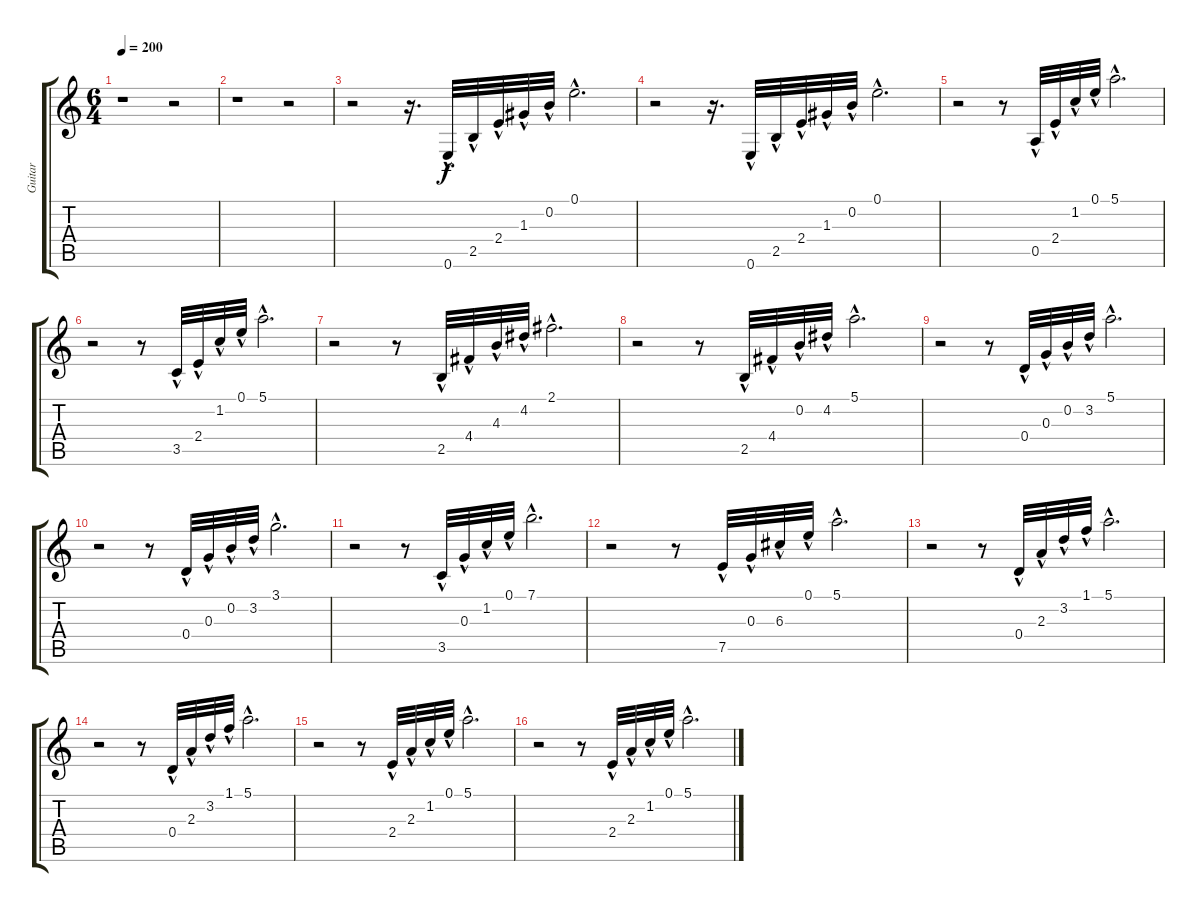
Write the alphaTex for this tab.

\track ("Guitar" "Guitar") {instrument acousticguitarsteel}
\staff {score tabs}
\tuning (E4 B3 G3 D3 A2 E2) {hide}
\ts (6 4)
\tempo 200
\clef g2
\ks c
r.1{dy f} r.2 |
r.1 r.2 |
r.2 r.16{d} 0.6{hac}.32 2.5{hac}.32 2.4{hac}.32 1.3{hac}.32 0.2{hac}.32 0.1{hac}.2{d} |
r.2 r.16{d} 0.6{hac}.32 2.5{hac}.32 2.4{hac}.32 1.3{hac}.32 0.2{hac}.32 0.1{hac}.2{d} |
r.2 r.8 0.5{hac}.32 2.4{hac}.32 1.2{hac}.32 0.1{hac}.32 5.1{hac}.2{d} |
r.2 r.8 3.5{hac}.32 2.4{hac}.32 1.2{hac}.32 0.1{hac}.32 5.1{hac}.2{d} |
r.2 r.8 2.5{hac}.32 4.4{hac}.32 4.3{hac}.32 4.2{hac}.32 2.1{hac}.2{d} |
r.2 r.8 2.5{hac}.32 4.4{hac}.32 0.2{hac}.32 4.2{hac}.32 5.1{hac}.2{d} |
r.2 r.8 0.4{hac}.32 0.3{hac}.32 0.2{hac}.32 3.2{hac}.32 5.1{hac}.2{d} |
r.2 r.8 0.4{hac}.32 0.3{hac}.32 0.2{hac}.32 3.2{hac}.32 3.1{hac}.2{d} |
r.2 r.8 3.5{hac}.32 0.3{hac}.32 1.2{hac}.32 0.1{hac}.32 7.1{hac}.2{d} |
r.2 r.8 7.5{hac}.32 0.3{hac}.32 6.3{hac}.32 0.1{hac}.32 5.1{hac}.2{d} |
r.2 r.8 0.4{hac}.32 2.3{hac}.32 3.2{hac}.32 1.1{hac}.32 5.1{hac}.2{d} |
r.2 r.8 0.4{hac}.32 2.3{hac}.32 3.2{hac}.32 1.1{hac}.32 5.1{hac}.2{d} |
r.2 r.8 2.4{hac}.32 2.3{hac}.32 1.2{hac}.32 0.1{hac}.32 5.1{hac}.2{d} |
r.2 r.8 2.4{hac}.32 2.3{hac}.32 1.2{hac}.32 0.1{hac}.32 5.1{hac}.2{d}
